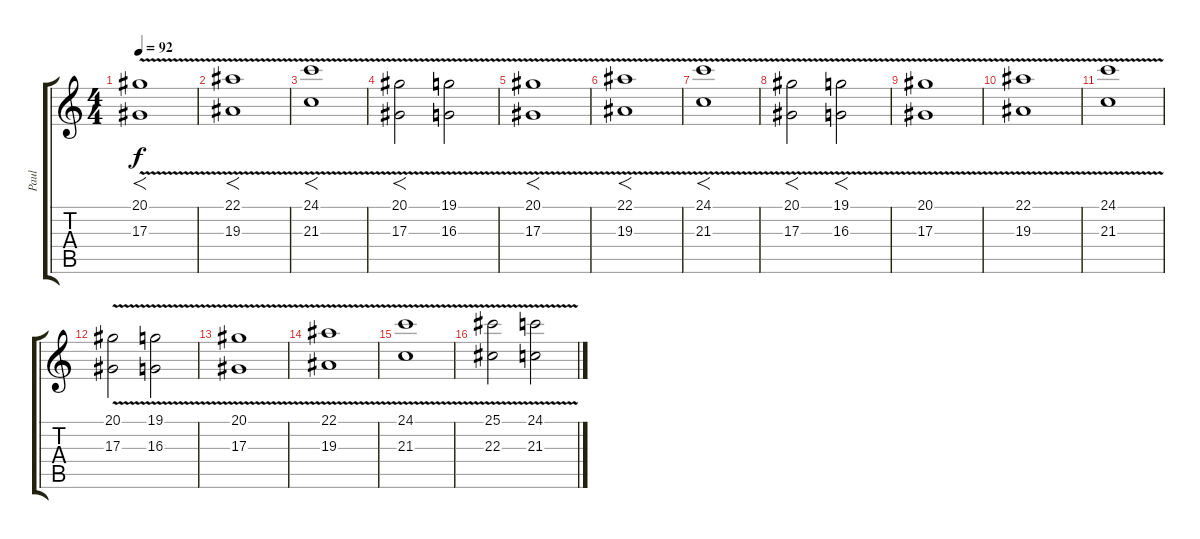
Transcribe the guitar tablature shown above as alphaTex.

\track ("Paul" "Paul") {instrument pad3polysynth}
\staff {score tabs}
\tuning (C4 G3 Eb3 Bb2 F2 C2) {hide}
\ts (4 4)
\tempo 92
\clef g2
\ks c
(20.1{v} 17.3).1{f dy f} |
(22.1{v} 19.3).1{f} |
(24.1{v} 21.3).1{f} |
(20.1{v} 17.3).2{f} (19.1{v} 16.3).2 |
(20.1{v} 17.3).1{f} |
(22.1{v} 19.3).1{f} |
(24.1{v} 21.3).1{f} |
(20.1{v} 17.3).2{f} (19.1{v} 16.3).2{f} |
(20.1{v} 17.3).1 |
(22.1{v} 19.3).1 |
(24.1{v} 21.3).1 |
(20.1{v} 17.3).2 (19.1{v} 16.3).2 |
(20.1{v} 17.3).1 |
(22.1{v} 19.3).1 |
(24.1{v} 21.3).1 |
(25.1{v} 22.3).2 (24.1{v} 21.3).2
